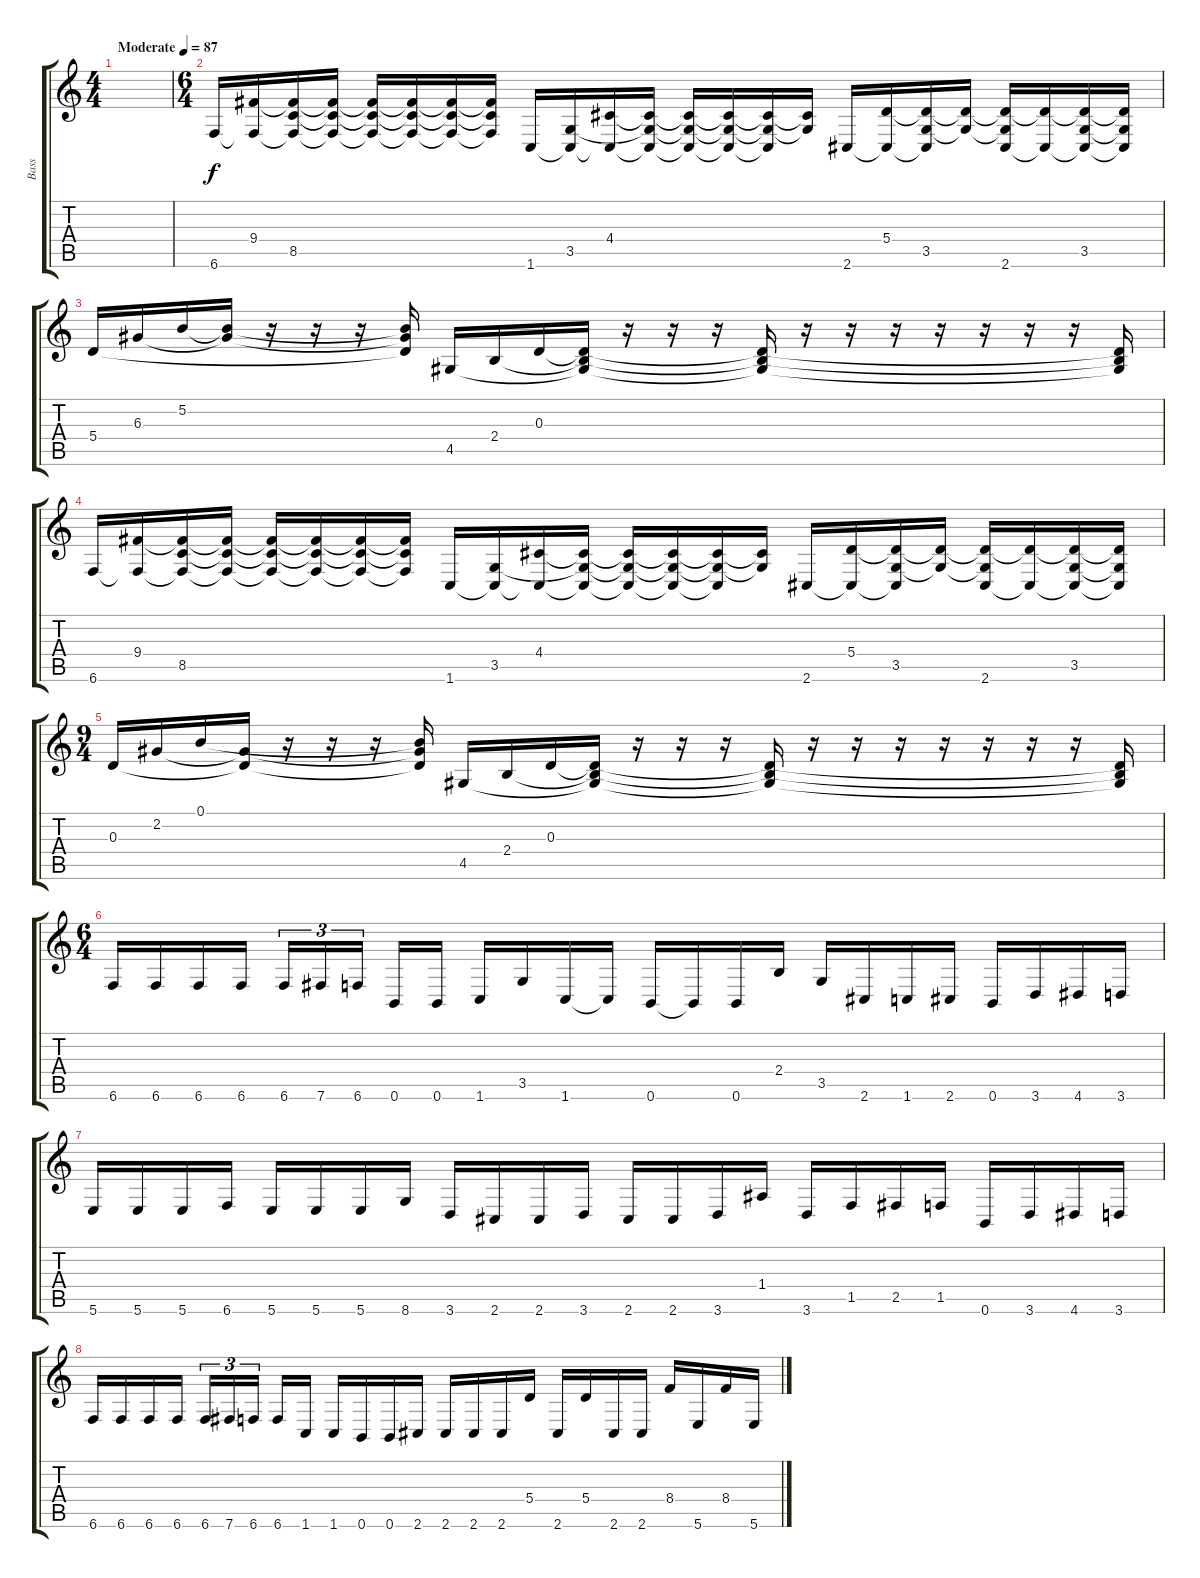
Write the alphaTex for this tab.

\track ("Bass" "Bass") {instrument electricbasspick}
\staff {score tabs}
\tuning (B3 Gb3 D3 A2 E2 B1) {hide}
\ts (4 4)
\tempo (87 "Moderate")
\clef g2
\ks c
|
\ts (6 4)
6.6.16 (9.4 6.6{t}).16 (9.4{t} 8.5 6.6{t}).16 (9.4{t} 8.5{t} 6.6{t}).16 (9.4{t} 8.5{t} 6.6{t}).16 (9.4{t} 8.5{t} 6.6{t}).16 (9.4{t} 8.5{t} 6.6{t}).16 (9.4{t} 8.5{t} 6.6{t}).16 1.6.16 (3.5 1.6{t}).16 (4.4 1.6{t}).16 (4.4{t} 3.5{t} 1.6{t}).16 (4.4{t} 3.5{t} 1.6{t}).16 (4.4{t} 3.5{t} 1.6{t}).16 (4.4{t} 3.5{t} 1.6{t}).16 (4.4{t} 3.5{t}).16 2.6.16 (5.4 2.6{t}).16 (5.4{t} 3.5 2.6{t}).16 (5.4{t} 3.5{t}).16 (5.4{t} 3.5{t} 2.6).16 (5.4{t} 2.6{t}).16 (5.4{t} 3.5 2.6{t}).16 (5.4{t} 3.5{t} 2.6{t}).16 |
5.4.16 6.3.16 5.2.16 (5.2{t} 6.3{t}).16 r.16 r.16 r.16 (5.2{t} 6.3{t} 5.4{t}).16 4.5.16 2.4.16 0.3.16 (0.3{t} 2.4{t} 4.5{t}).16 r.16 r.16 r.16 (0.3{t} 2.4{t} 4.5{t}).16 r.16 r.16 r.16 r.16 r.16 r.16 r.16 (0.3{t} 2.4{t} 4.5{t}).16 |
6.6.16 (9.4 6.6{t}).16 (9.4{t} 8.5 6.6{t}).16 (9.4{t} 8.5{t} 6.6{t}).16 (9.4{t} 8.5{t} 6.6{t}).16 (9.4{t} 8.5{t} 6.6{t}).16 (9.4{t} 8.5{t} 6.6{t}).16 (9.4{t} 8.5{t} 6.6{t}).16 1.6.16 (3.5 1.6{t}).16 (4.4 1.6{t}).16 (4.4{t} 3.5{t} 1.6{t}).16 (4.4{t} 3.5{t} 1.6{t}).16 (4.4{t} 3.5{t} 1.6{t}).16 (4.4{t} 3.5{t} 1.6{t}).16 (4.4{t} 3.5{t}).16 2.6.16 (5.4 2.6{t}).16 (5.4{t} 3.5 2.6{t}).16 (5.4{t} 3.5{t}).16 (5.4{t} 3.5{t} 2.6).16 (5.4{t} 2.6{t}).16 (5.4{t} 3.5 2.6{t}).16 (5.4{t} 3.5{t} 2.6{t}).16 |
\ts (9 4)
0.3.16 2.2.16 0.1.16 (2.2{t} 0.3{t}).16 r.16 r.16 r.16 (0.1{t} 2.2{t} 0.3{t}).16 4.5.16 2.4.16 0.3.16 (0.3{t} 2.4{t} 4.5{t}).16 r.16 r.16 r.16 (0.3{t} 2.4{t} 4.5{t}).16 r.16 r.16 r.16 r.16 r.16 r.16 r.16 (0.3{t} 2.4{t} 4.5{t}).16 |
\ts (6 4)
6.6.16 6.6.16 6.6.16 6.6.16{beam splitsecondary} 6.6.16{tu (3 2)} 7.6.16{tu (3 2)} 6.6.16{tu (3 2) beam splitsecondary} 0.6.16 0.6.16 1.6.16 3.5.16 1.6.16 1.6{t}.16 0.6.16 0.6{t}.16 0.6.16 2.4.16 3.5.16 2.6.16 1.6.16 2.6.16 0.6.16 3.6.16 4.6.16 3.6.16 |
5.6.16 5.6.16 5.6.16 6.6.16 5.6.16 5.6.16 5.6.16 8.6.16 3.6.16 2.6.16 2.6.16 3.6.16 2.6.16 2.6.16 3.6.16 1.4.16 3.6.16 1.5.16 2.5.16 1.5.16 0.6.16 3.6.16 4.6.16 3.6.16 |
6.6.16 6.6.16 6.6.16 6.6.16{beam splitsecondary} 6.6.16{tu (3 2)} 7.6.16{tu (3 2)} 6.6.16{tu (3 2) beam splitsecondary} 6.6.16 1.6.16 1.6.16 0.6.16 0.6.16 2.6.16 2.6.16 2.6.16 2.6.16 5.4.16 2.6.16 5.4.16 2.6.16 2.6.16 8.4.16 5.6.16 8.4.16 5.6.16
